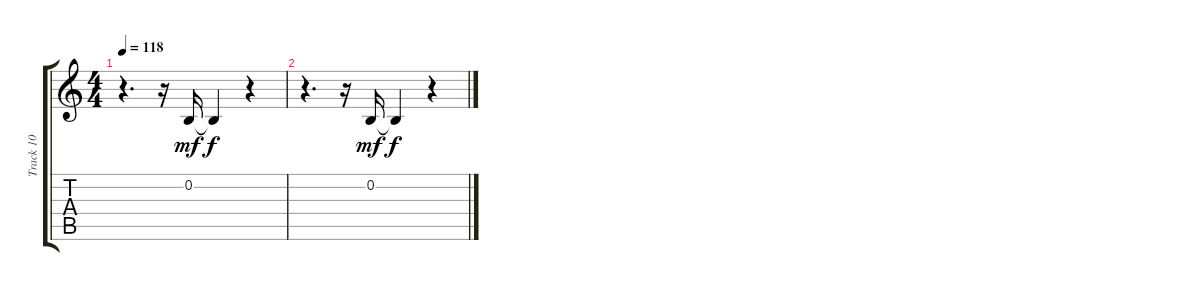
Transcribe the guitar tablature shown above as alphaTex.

\track ("Track 10" "Track 10") {instrument reversecymbal}
\staff {score tabs}
\tuning (E4 B3 G3 D3 A2 E2) {hide}
\ts (4 4)
\tempo 118
\clef g2
\ks c
r.4{d dy f} r.16 0.2.16{dy mf} 0.2{t}.4{dy f} r.4 |
r.4{d} r.16 0.2.16{dy mf} 0.2{t}.4{dy f} r.4
